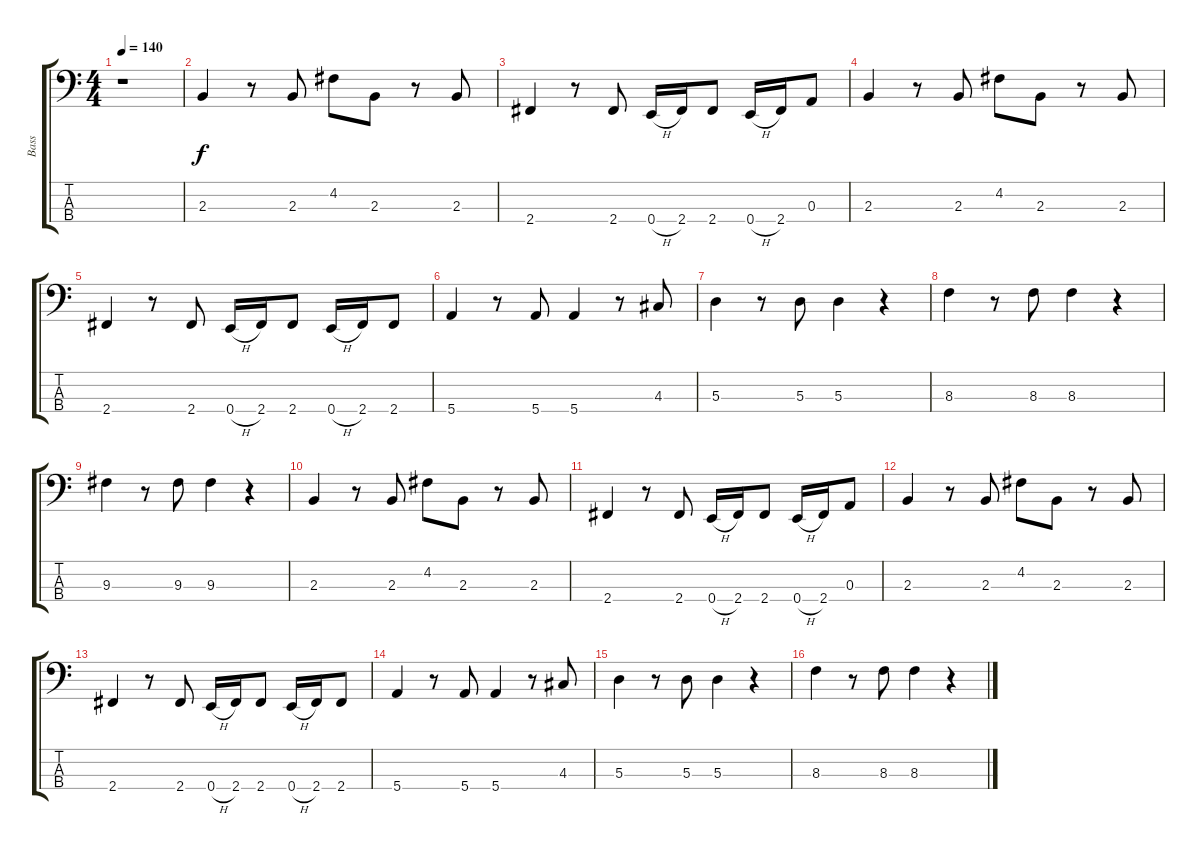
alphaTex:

\track ("Bass" "Bass") {instrument electricbassfinger}
\staff {score tabs}
\tuning (G2 D2 A1 E1) {hide}
\ts (4 4)
\tempo 140
\clef f4
\ks c
r.1{dy f instrument electricbassfinger} |
2.3.4 r.8 2.3.8 4.2.8 2.3.8 r.8 2.3.8 |
2.4.4 r.8 2.4.8 0.4{h}.16 2.4.16 2.4.8 0.4{h}.16 2.4.16 0.3.8 |
2.3.4 r.8 2.3.8 4.2.8 2.3.8 r.8 2.3.8 |
2.4.4 r.8 2.4.8 0.4{h}.16 2.4.16 2.4.8 0.4{h}.16 2.4.16 2.4.8 |
5.4.4 r.8 5.4.8 5.4.4 r.8 4.3.8 |
5.3.4 r.8 5.3.8 5.3.4 r.4 |
8.3.4 r.8 8.3.8 8.3.4 r.4 |
9.3.4 r.8 9.3.8 9.3.4 r.4 |
2.3.4 r.8 2.3.8 4.2.8 2.3.8 r.8 2.3.8 |
2.4.4 r.8 2.4.8 0.4{h}.16 2.4.16 2.4.8 0.4{h}.16 2.4.16 0.3.8 |
2.3.4 r.8 2.3.8 4.2.8 2.3.8 r.8 2.3.8 |
2.4.4 r.8 2.4.8 0.4{h}.16 2.4.16 2.4.8 0.4{h}.16 2.4.16 2.4.8 |
5.4.4 r.8 5.4.8 5.4.4 r.8 4.3.8 |
5.3.4 r.8 5.3.8 5.3.4 r.4 |
8.3.4 r.8 8.3.8 8.3.4 r.4
